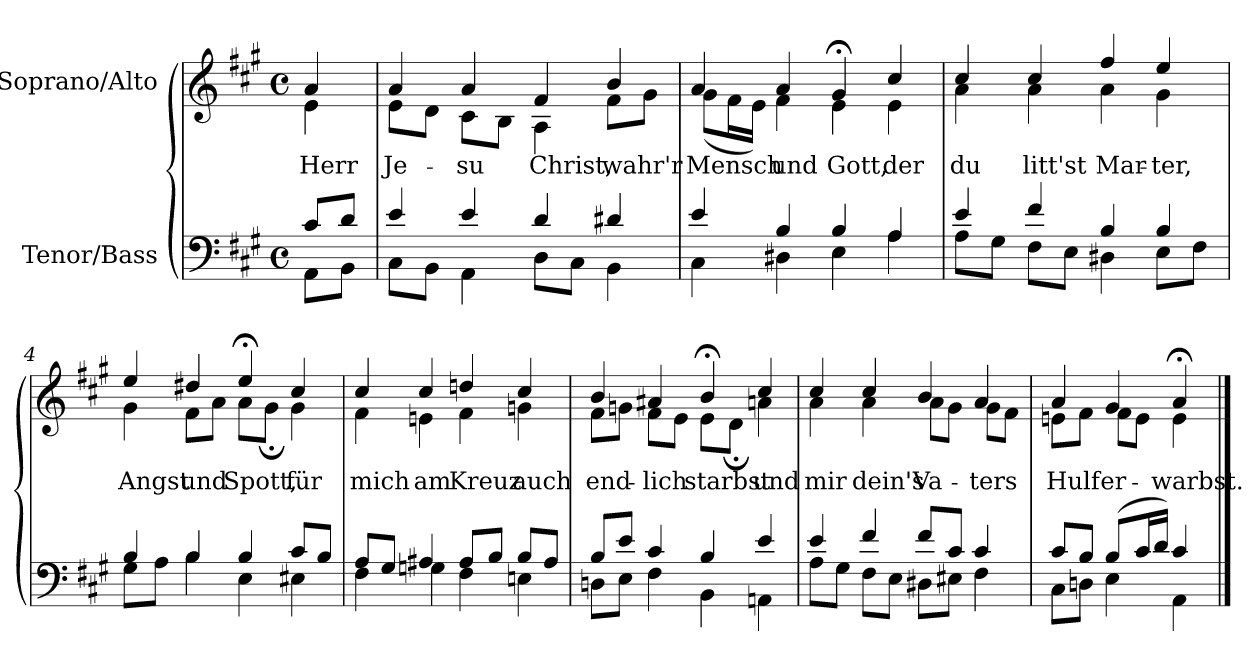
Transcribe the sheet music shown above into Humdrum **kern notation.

**kern	**kern	**text
*part2	*part1	*part1
*staff2	*staff1	*staff1
*I"Tenor/Bass	*I"Soprano/Alto	*
*clefF4	*clefG2	*
*k[f#c#g#]	*k[f#c#g#]	*
*M4/4	*M4/4	*
*met(c)	*met(c)	*
=	=	=
*^	*	*
!	!	!	!LO:LY:b
*	*	*^	*
8c#/L	8AA\L	4a/	4e\	Herr
8d/J	8BB\J	.	.	.
=1	=1	=1	=1	=1
!	!	!	!	!LO:LY:b
4e/	8C#\L	4a/	8e\L	Je-
.	8BB\J	.	8d\J	.
!	!	!	!	!LO:LY:b
4e/	4AA\	4a/	8c#\L	-su
.	.	.	8B\J	.
!	!	!	!	!LO:LY:b
4d/	8D\L	4f#/	4A\	Christ,
.	8C#\J	.	.	.
!	!	!	!	!LO:LY:b
4d#X/	4BB\	4b/	8f#\L	wahr'r
.	.	.	8g#\J	.
=2	=2	=2	=2	=2
!	!	!	!	!LO:LY:b
4e/	4C#\	4a/	(8g#\L	Mensch
.	.	.	16f#\L	.
.	.	.	16e\JJ)	.
!	!	!	!	!LO:LY:b
4B/	4D#X\	4a/	4f#\	und
!	!	!	!	!LO:LY:b
4B/	4E\	4g#;</	4e\	Gott,
!	!	!	!	!LO:LY:b
4A/	4A\	4cc#/	4e\	der
=3	=3	=3	=3	=3
!	!	!	!	!LO:LY:b
4e/	8A\L	4cc#/	4a\	du
.	8G#\J	.	.	.
!	!	!	!	!LO:LY:b
4f#/	8F#\L	4cc#/	4a\	litt'st
.	8E\J	.	.	.
!	!	!	!	!LO:LY:b
4B/	4D#X\	4ff#/	4a\	Mar-
!	!	!	!	!LO:LY:b
4B/	8E\L	4ee/	4g#\	-ter,
.	8F#\J	.	.	.
=4	=4	=4	=4	=4
!	!	!	!	!LO:LY:b
4B/	8G#\L	4ee/	4g#\	Angst
.	8A\J	.	.	.
!	!	!	!	!LO:LY:b
4B/	4B\	4dd#X/	8f#\L	und
.	.	.	8a\J	.
!	!	!	!	!LO:LY:b
4B/	4E\	4ee;</	8a\L	Spott,
.	.	.	8g#;\J	.
!	!	!	!	!LO:LY:b
8c#/L	4E#X\	4cc#/	4g#\	für
8B/J	.	.	.	.
!!LO:LB:g=z	!!
=5	=5	=5	=5	=5
!	!	!	!	!LO:LY:b
8A/L	4F#\	4cc#/	4f#\	mich
8G#/J	.	.	.	.
!	!	!	!	!LO:LY:b
4A#X/	4Gn\	4cc#/	4en\	am
!	!	!	!	!LO:LY:b
8A#/L	4F#\	4ddn/	4f#\	Kreuz
8B/J	.	.	.	.
!	!	!	!	!LO:LY:b
8B/L	4En\	4cc#/	4gn\	auch
8A#/J	.	.	.	.
=6	=6	=6	=6	=6
!	!	!	!	!LO:LY:b
8B/L	8Dn\L	4b/	8f#\L	end-
8e/J	8E\J	.	8gn\J	.
!	!	!	!	!LO:LY:b
4c#/	4F#\	4a#X/	8f#\L	-lich
.	.	.	8e\J	.
!	!	!	!	!LO:LY:b
4B/	4BB\	4b;</	8e\L	starbst
.	.	.	8d;\J	.
!	!	!	!	!LO:LY:b
4e/	4AAn\	4cc#/	4an\	und
=7	=7	=7	=7	=7
!	!	!	!	!LO:LY:b
4e/	8A\L	4cc#/	4a\	mir
.	8G#\J	.	.	.
!	!	!	!	!LO:LY:b
4f#/	8F#\L	4cc#/	4a\	dein's
.	8E\J	.	.	.
!	!	!	!	!LO:LY:b
8f#/L	8D#X\L	4b/	8a\L	Va-
8c#/J	8E#X\J	.	8g#\J	.
!	!	!	!	!LO:LY:b
4c#/	4F#\	4a/	8g#\L	-ters
.	.	.	8f#\J	.
=8	=8	=8	=8	=8
!	!	!	!	!LO:LY:b
8c#/L	8C#\L	4a/	8en\L	Hulf
8B/J	8Dn\J	.	8f#\J	.
!	!	!	!	!LO:LY:b
(8B/L	4E\	4g#/	8f#\L	er-
16c#/L	.	.	8e\J	.
16d/JJ)	.	.	.	.
!	!	!	!	!LO:LY:b
4c#/	4AA\	4a;</	4e\	-warbst.
*v	*v	*	*	*
*	*v	*v	*
==	==	==
*-	*-	*-
